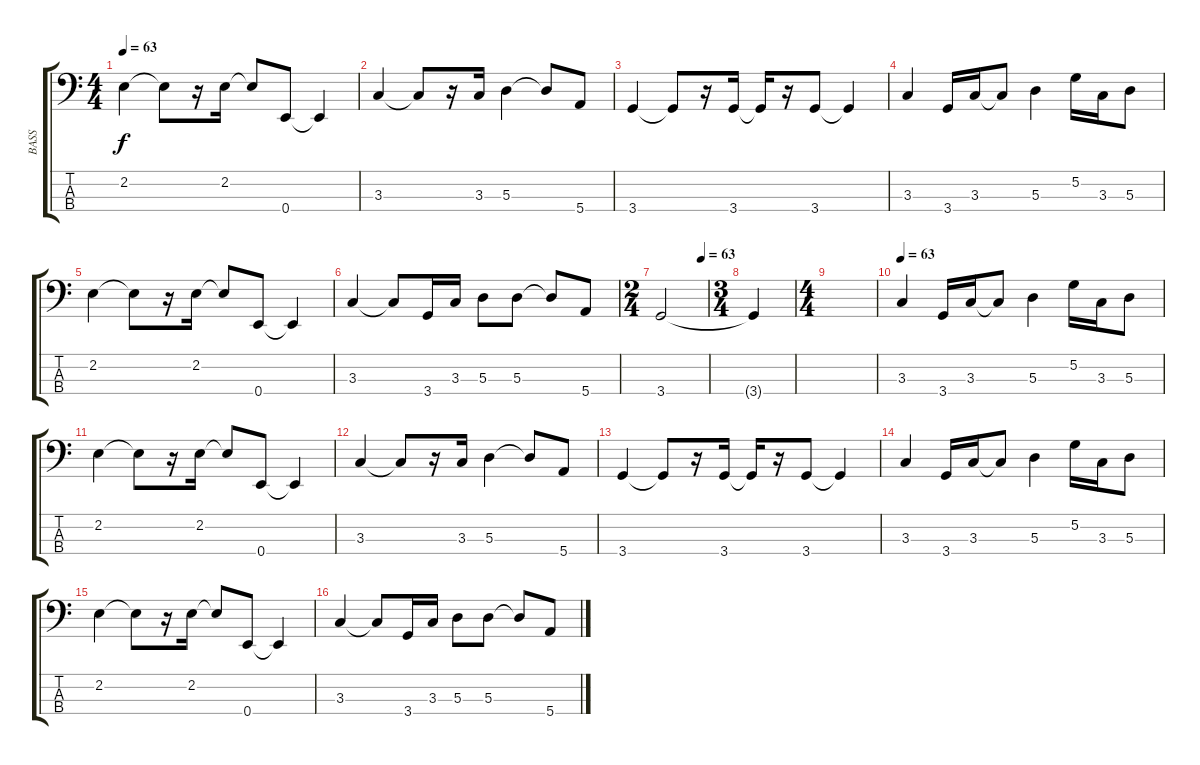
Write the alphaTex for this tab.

\track ("BASS" "BASS") {instrument electricbassfinger}
\staff {score tabs}
\tuning (G2 D2 A1 E1) {hide}
\ts (4 4)
\tempo 63
\clef f4
\ks c
2.2.4{dy f} 2.2{t}.8 r.16 2.2.16 2.2{t}.8 0.4.8 0.4{t}.4 |
3.3.4 3.3{t}.8 r.16 3.3.16 5.3.4 5.3{t}.8 5.4.8 |
3.4.4 3.4{t}.8 r.16 3.4.16 3.4{t}.16 r.16 3.4.8 3.4{t}.4 |
3.3.4 3.4.16 3.3.16 3.3{t}.8 5.3.4 5.2.16 3.3.16 5.3.8 |
2.2.4 2.2{t}.8 r.16 2.2.16 2.2{t}.8 0.4.8 0.4{t}.4 |
3.3.4 3.3{t}.8 3.4.16 3.3.16 5.3.8 5.3.8 5.3{t}.8 5.4.8 |
\ts (2 4)
\tempo (63 0.875)
3.4.2 |
\ts (3 4)
3.4{t}.4 |
\ts (4 4)
|
\tempo 63
3.3.4 3.4.16 3.3.16 3.3{t}.8 5.3.4 5.2.16 3.3.16 5.3.8 |
2.2.4 2.2{t}.8 r.16 2.2.16 2.2{t}.8 0.4.8 0.4{t}.4 |
3.3.4 3.3{t}.8 r.16 3.3.16 5.3.4 5.3{t}.8 5.4.8 |
3.4.4 3.4{t}.8 r.16 3.4.16 3.4{t}.16 r.16 3.4.8 3.4{t}.4 |
3.3.4 3.4.16 3.3.16 3.3{t}.8 5.3.4 5.2.16 3.3.16 5.3.8 |
2.2.4 2.2{t}.8 r.16 2.2.16 2.2{t}.8 0.4.8 0.4{t}.4 |
3.3.4 3.3{t}.8 3.4.16 3.3.16 5.3.8 5.3.8 5.3{t}.8 5.4.8
